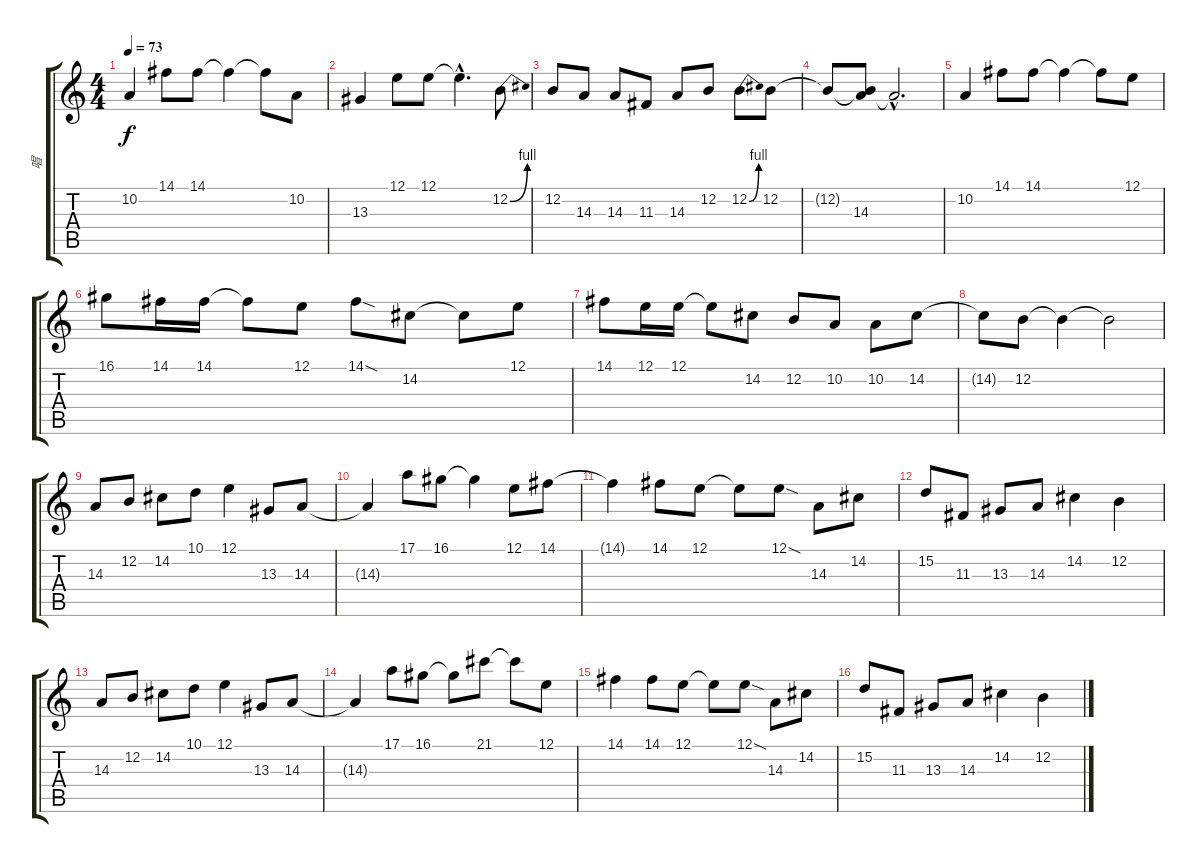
\track ("唱" "唱") {instrument electricgrandpiano}
\staff {score tabs}
\tuning (E4 B3 G3 D3 A2 E2) {hide}
\ts (4 4)
\tempo 73
\clef g2
\ks c
10.2.4{dy f} 14.1.8 14.1.8 14.1{t}.4 14.1{t}.8 10.2.8 |
13.3.4 12.1.8 12.1.8 12.1{hac t}.4{d} 12.2{be (bend 0 0 60 4)}.8 |
12.2.8 14.3.8 14.3.8 11.3.8 14.3.8 12.2.8 12.2{be (bend 0 0 60 4)}.8 12.2.8 |
12.2{t}.8 (12.2{t} 14.3).8 14.3{hac t}.2{d} |
10.2.4 14.1.8 14.1.8 14.1{t}.4 14.1{t}.8 12.1.8 |
16.1.8 14.1.16 14.1.16 14.1{t}.8 12.1.8 14.1{sod}.8 14.2.8 14.2{t}.8 12.1.8 |
14.1.8 12.1.16 12.1.16 12.1{t}.8 14.2.8 12.2.8 10.2.8 10.2.8 14.2.8 |
14.2{t}.8 12.2.8 12.2{t}.4 12.2{t}.2 |
14.3.8 12.2.8 14.2.8 10.1.8 12.1.4 13.3.8 14.3.8 |
14.3{t}.4 17.1.8 16.1.8 16.1{t}.4 12.1.8 14.1.8 |
14.1{t}.4 14.1.8 12.1.8 12.1{t}.8 12.1{sod}.8 14.3.8 14.2.8 |
15.2.8 11.3.8 13.3.8 14.3.8 14.2.4 12.2.4 |
14.3.8 12.2.8 14.2.8 10.1.8 12.1.4 13.3.8 14.3.8 |
14.3{t}.4 17.1.8 16.1.8 16.1{t}.8 21.1.8 21.1{t}.8 12.1.8 |
14.1.4 14.1.8 12.1.8 12.1{t}.8 12.1{sod}.8 14.3.8 14.2.8 |
15.2.8 11.3.8 13.3.8 14.3.8 14.2.4 12.2.4
